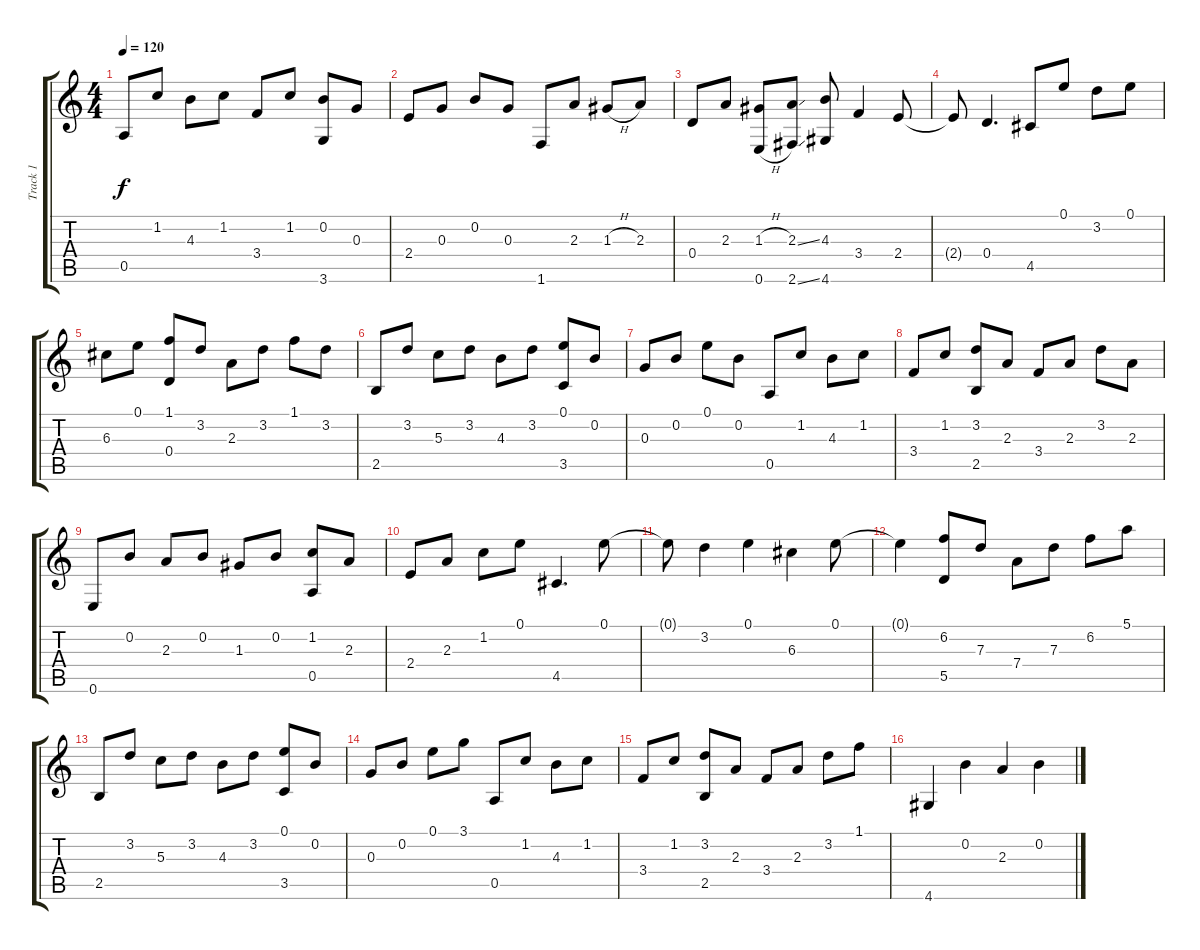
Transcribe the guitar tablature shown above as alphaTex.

\track ("Track 1" "Track 1") {instrument acousticguitarsteel}
\staff {score tabs}
\tuning (E4 B3 G3 D3 A2 E2) {hide}
\ts (4 4)
\tempo 120
\clef g2
\ks aminor
0.5.8{dy f} 1.2.8 4.3.8 1.2.8 3.4.8 1.2.8 (0.2 3.6).8 0.3.8 |
2.4.8 0.3.8 0.2.8 0.3.8 1.6.8 2.3.8 1.3{h}.8 2.3.8 |
0.4.8 2.3.8 (1.3{h} 0.6{h}).8 (2.3{ss} 2.6{ss}).8 (4.3 4.6).8 3.4.4 2.4.8 |
2.4{t}.8 0.4.4{d} 4.5.8 0.1.8 3.2.8 0.1.8 |
6.3.8 0.1.8 (1.1 0.4).8 3.2.8 2.3.8 3.2.8 1.1.8 3.2.8 |
2.5.8 3.2.8 5.3.8 3.2.8 4.3.8 3.2.8 (0.1 3.5).8 0.2.8 |
0.3.8 0.2.8 0.1.8 0.2.8 0.5.8 1.2.8 4.3.8 1.2.8 |
3.4.8 1.2.8 (3.2 2.5).8 2.3.8 3.4.8 2.3.8 3.2.8 2.3.8 |
0.6.8 0.2.8 2.3.8 0.2.8 1.3.8 0.2.8 (1.2 0.5).8 2.3.8 |
2.4.8 2.3.8 1.2.8 0.1.8 4.5.4{d} 0.1.8 |
0.1{t}.8 3.2.4 0.1.4 6.3.4 0.1.8 |
0.1{t}.4 (6.2 5.5).8 7.3.8 7.4.8 7.3.8 6.2.8 5.1.8 |
2.5.8 3.2.8 5.3.8 3.2.8 4.3.8 3.2.8 (0.1 3.5).8 0.2.8 |
0.3.8 0.2.8 0.1.8 3.1.8 0.5.8 1.2.8 4.3.8 1.2.8 |
3.4.8 1.2.8 (3.2 2.5).8 2.3.8 3.4.8 2.3.8 3.2.8 1.1.8 |
4.6.4 0.2.4 2.3.4 0.2.4
